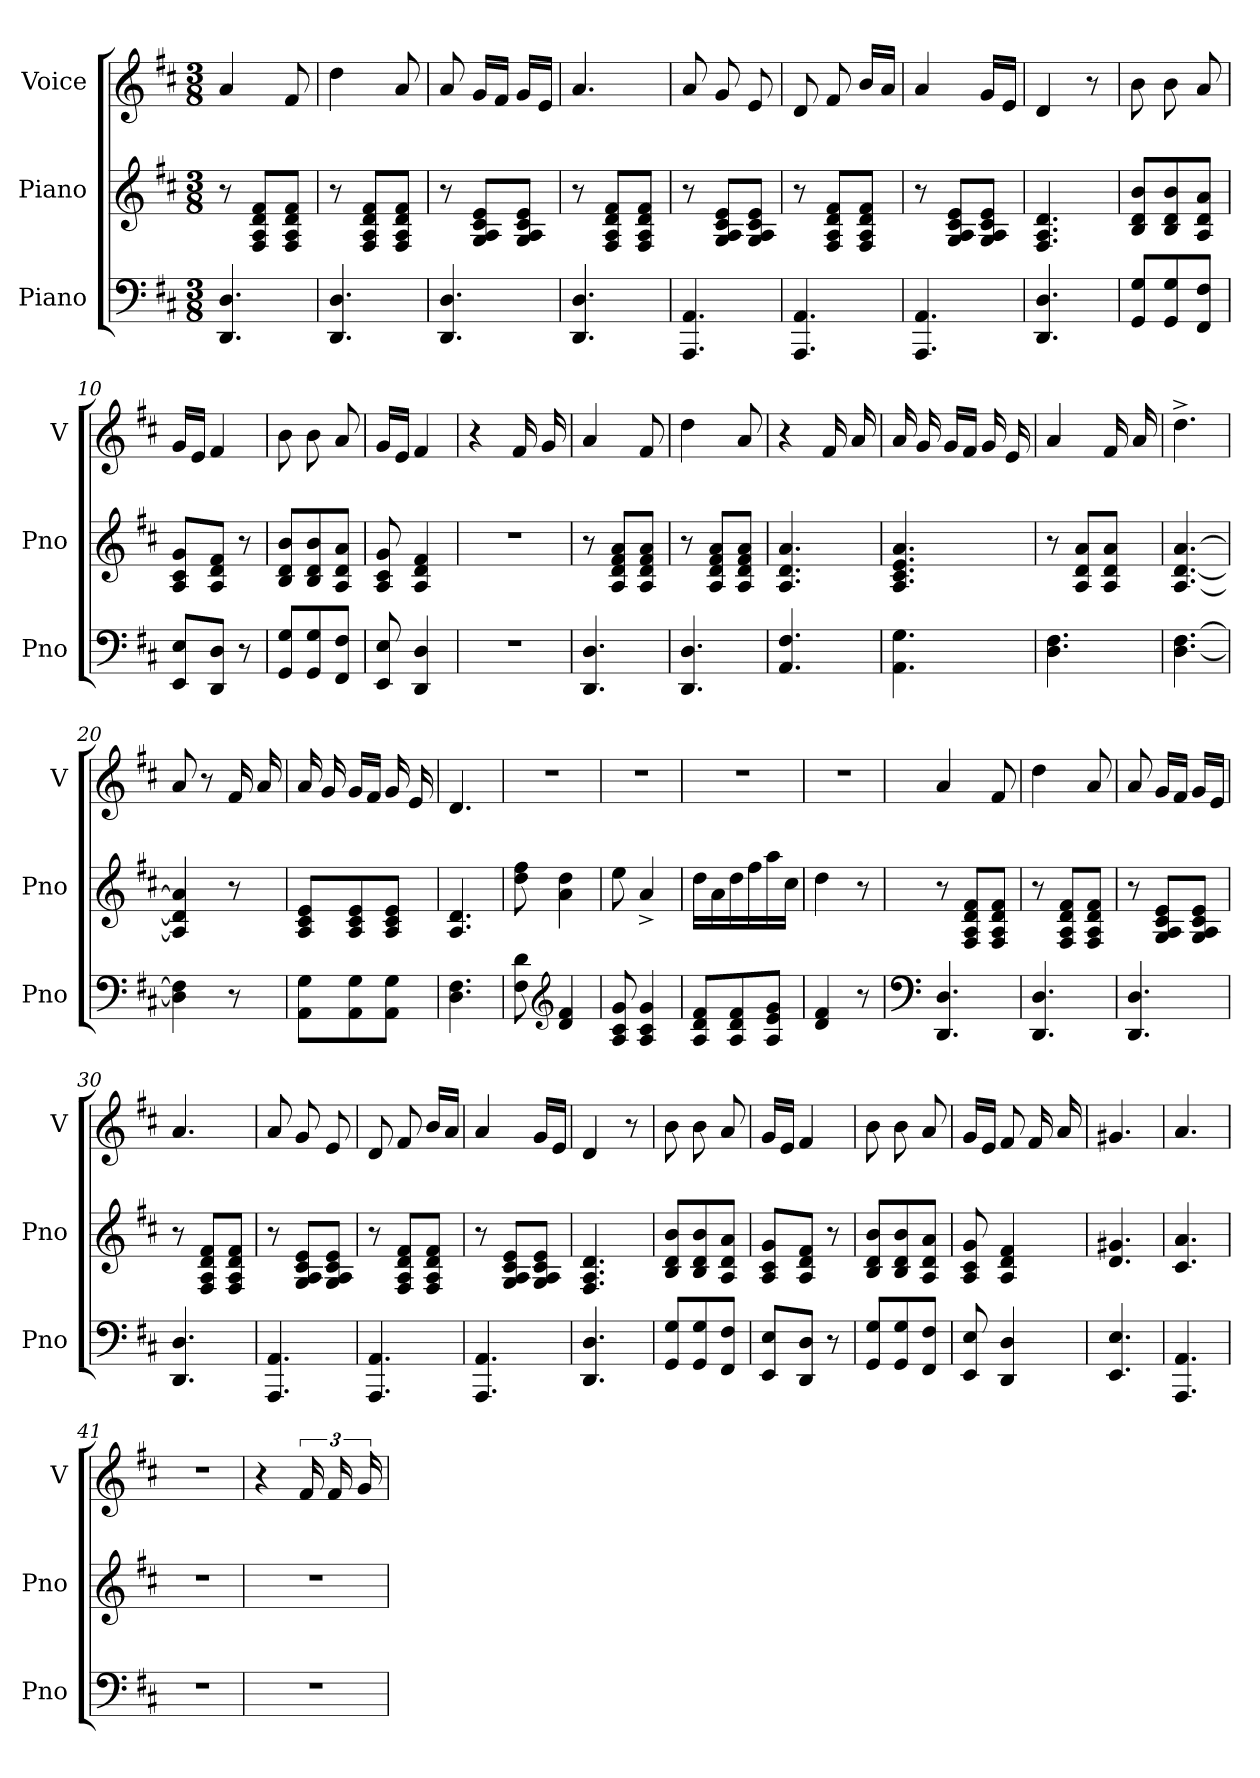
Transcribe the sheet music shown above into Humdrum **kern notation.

**kern	**kern	**kern
*part3	*part2	*part1
*staff3	*staff2	*staff1
*I"Piano	*I"Piano	*I"Voice
*I'Pno	*I'Pno	*I'V
*clefF4	*clefG2	*clefG2
*k[f#c#]	*k[f#c#]	*k[f#c#]
*M3/8	*M3/8	*M3/8
*MM120	*MM120	*MM120
=1	=1	=1
4.DD/ 4.D/	8r	4a/
.	8F#/ 8A/ 8d/ 8f#/L	.
.	8F#/ 8A/ 8d/ 8f#/J	8f#/
=2	=2	=2
4.DD/ 4.D/	8r	4dd\
.	8F#/ 8A/ 8d/ 8f#/L	.
.	8F#/ 8A/ 8d/ 8f#/J	8a/
=3	=3	=3
4.DD/ 4.D/	8r	8a/
.	8G/ 8A/ 8c#/ 8e/L	16g/LL
.	.	16f#/JJ
.	8G/ 8A/ 8c#/ 8e/J	16g/LL
.	.	16e/JJ
=4	=4	=4
4.DD/ 4.D/	8r	4.a/
.	8F#/ 8A/ 8d/ 8f#/L	.
.	8F#/ 8A/ 8d/ 8f#/J	.
=5	=5	=5
4.AAA/ 4.AA/	8r	8a/
.	8G/ 8A/ 8c#/ 8e/L	8g/
.	8G/ 8A/ 8c#/ 8e/J	8e/
=6	=6	=6
4.AAA/ 4.AA/	8r	8d/
.	8F#/ 8A/ 8d/ 8f#/L	8f#/
.	8F#/ 8A/ 8d/ 8f#/J	16b/LL
.	.	16a/JJ
=7	=7	=7
4.AAA/ 4.AA/	8r	4a/
.	8G/ 8A/ 8c#/ 8e/L	.
.	8G/ 8A/ 8c#/ 8e/J	16g/LL
.	.	16e/JJ
=8	=8	=8
4.DD/ 4.D/	4.F#/ 4.A/ 4.d/	4d/
.	.	8r
!!LO:LB:g=z
=9	=9	=9
8GG/ 8G/L	8B/ 8d/ 8b/L	8b\
8GG/ 8G/	8B/ 8d/ 8b/	8b\
8FF#/ 8F#/J	8A/ 8d/ 8a/J	8a/
=10	=10	=10
8EE/ 8E/L	8A/ 8c#/ 8g/L	16g/LL
.	.	16e/JJ
8DD/ 8D/J	8A/ 8d/ 8f#/J	4f#/
8r	8r	.
=11	=11	=11
8GG/ 8G/L	8B/ 8d/ 8b/L	8b\
8GG/ 8G/	8B/ 8d/ 8b/	8b\
8FF#/ 8F#/J	8A/ 8d/ 8a/J	8a/
=12	=12	=12
8EE/ 8E/	8A/ 8c#/ 8g/	16g/LL
.	.	16e/JJ
4DD/ 4D/	4A/ 4d/ 4f#/	4f#/
=13	=13	=13
4.r	4.r	4r
.	.	16f#/
.	.	16g/
=14	=14	=14
4.DD/ 4.D/	8r	4a/
.	8A/ 8d/ 8f#/ 8a/L	.
.	8A/ 8d/ 8f#/ 8a/J	8f#/
=15	=15	=15
4.DD/ 4.D/	8r	4dd\
.	8A/ 8d/ 8f#/ 8a/L	.
.	8A/ 8d/ 8f#/ 8a/J	8a/
=16	=16	=16
4.AA/ 4.F#/	4.A/ 4.d/ 4.a/	4r
.	.	16f#/
.	.	16a/
!!LO:LB:g=z
=17	=17	=17
4.AA\ 4.G\	4.A/ 4.c#/ 4.e/ 4.a/	16a/
.	.	16g/
.	.	16g/LL
.	.	16f#/JJ
.	.	16g/
.	.	16e/
=18	=18	=18
4.D\ 4.F#\	8r	4a/
.	8A/ 8d/ 8a/L	.
.	8A/ 8d/ 8a/J	16f#/
.	.	16a/
=19	=19	=19
[4.D\ [4.F#\	[4.A/ [4.d/ [4.a/	4.dd^\
=20	=20	=20
4D\] 4F#\]	4A/] 4d/] 4a/]	8a/
.	.	8r
8r	8r	16f#/
.	.	16a/
=21	=21	=21
8AA\ 8G\L	8A/ 8c#/ 8e/L	16a/
.	.	16g/
8AA\ 8G\	8A/ 8c#/ 8e/	16g/LL
.	.	16f#/JJ
8AA\ 8G\J	8A/ 8c#/ 8e/J	16g/
.	.	16e/
=22	=22	=22
4.D\ 4.F#\	4.A/ 4.d/	4.d/
=23	=23	=23
8F#\ 8d\	8dd\ 8ff#\	4.r
*clefG2	*	*
4d/ 4f#/	4a\ 4dd\	.
=24	=24	=24
8A/ 8c#/ 8g/	8ee\	4.r
4A/ 4c#/ 4g/	4a^/	.
!!LO:LB:g=z
=25	=25	=25
8A/ 8d/ 8f#/L	16dd\LL	4.r
.	16a\	.
8A/ 8d/ 8f#/	16dd\	.
.	16ff#\	.
8A/ 8e/ 8g/J	16aa\	.
.	16cc#\JJ	.
=26	=26	=26
4d/ 4f#/	4dd\	4.r
8r	8r	.
=27	=27	=27
*clefF4	*	*
4.DD/ 4.D/	8r	4a/
.	8F#/ 8A/ 8d/ 8f#/L	.
.	8F#/ 8A/ 8d/ 8f#/J	8f#/
=28	=28	=28
4.DD/ 4.D/	8r	4dd\
.	8F#/ 8A/ 8d/ 8f#/L	.
.	8F#/ 8A/ 8d/ 8f#/J	8a/
=29	=29	=29
4.DD/ 4.D/	8r	8a/
.	8G/ 8A/ 8c#/ 8e/L	16g/LL
.	.	16f#/JJ
.	8G/ 8A/ 8c#/ 8e/J	16g/LL
.	.	16e/JJ
=30	=30	=30
4.DD/ 4.D/	8r	4.a/
.	8F#/ 8A/ 8d/ 8f#/L	.
.	8F#/ 8A/ 8d/ 8f#/J	.
=31	=31	=31
4.AAA/ 4.AA/	8r	8a/
.	8G/ 8A/ 8c#/ 8e/L	8g/
.	8G/ 8A/ 8c#/ 8e/J	8e/
=32	=32	=32
4.AAA/ 4.AA/	8r	8d/
.	8F#/ 8A/ 8d/ 8f#/L	8f#/
.	8F#/ 8A/ 8d/ 8f#/J	16b/LL
.	.	16a/JJ
!!LO:PB:g=z
=33	=33	=33
4.AAA/ 4.AA/	8r	4a/
.	8G/ 8A/ 8c#/ 8e/L	.
.	8G/ 8A/ 8c#/ 8e/J	16g/LL
.	.	16e/JJ
=34	=34	=34
4.DD/ 4.D/	4.F#/ 4.A/ 4.d/	4d/
.	.	8r
=35	=35	=35
8GG/ 8G/L	8B/ 8d/ 8b/L	8b\
8GG/ 8G/	8B/ 8d/ 8b/	8b\
8FF#/ 8F#/J	8A/ 8d/ 8a/J	8a/
=36	=36	=36
8EE/ 8E/L	8A/ 8c#/ 8g/L	16g/LL
.	.	16e/JJ
8DD/ 8D/J	8A/ 8d/ 8f#/J	4f#/
8r	8r	.
=37	=37	=37
8GG/ 8G/L	8B/ 8d/ 8b/L	8b\
8GG/ 8G/	8B/ 8d/ 8b/	8b\
8FF#/ 8F#/J	8A/ 8d/ 8a/J	8a/
=38	=38	=38
8EE/ 8E/	8A/ 8c#/ 8g/	16g/LL
.	.	16e/JJ
4DD/ 4D/	4A/ 4d/ 4f#/	8f#/
.	.	16f#/
.	.	16a/
=39	=39	=39
4.EE/ 4.E/	4.d/ 4.g#X/	4.g#X/
=40	=40	=40
4.AAA/ 4.AA/	4.c#/ 4.a/	4.a/
=41	=41	=41
4.r	4.r	4.r
!!LO:LB:g=z
=42	=42	=42
4.r	4.r	4r
.	.	24f#/
.	.	24f#/
.	.	24g/
=	=	=
*-	*-	*-
